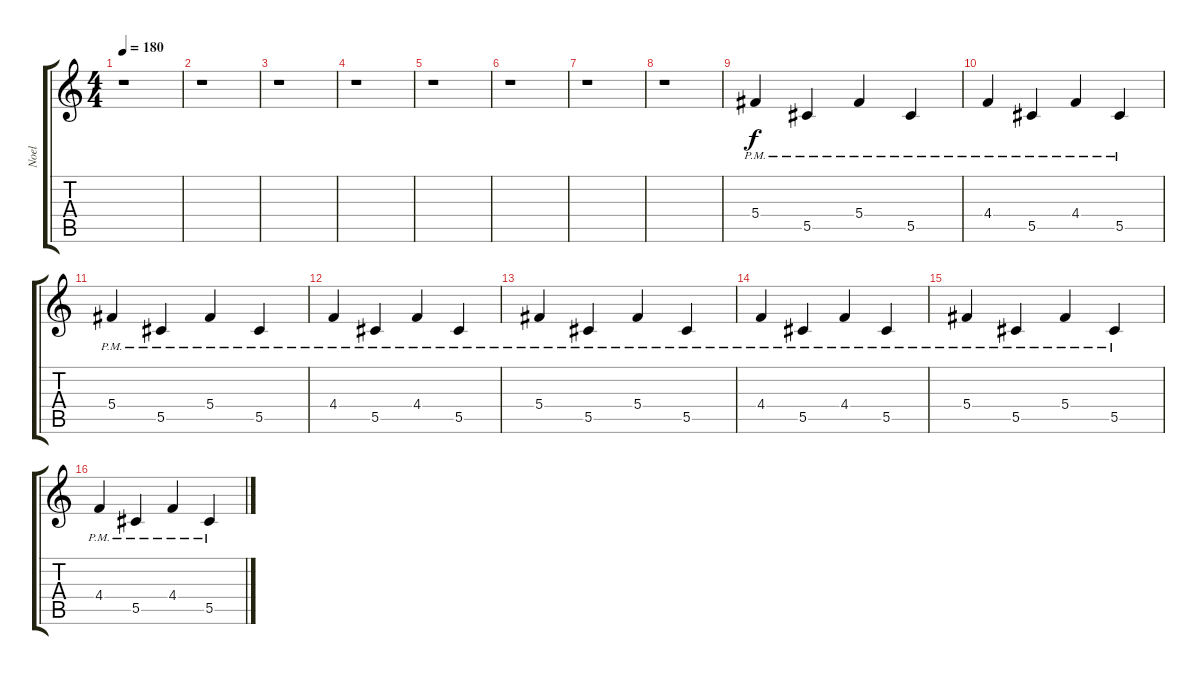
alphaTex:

\track ("Noel" "Noel") {instrument overdrivenguitar}
\staff {score tabs}
\tuning (Eb4 Bb3 Gb3 Db3 Ab2 Eb2) {hide}
\ts (4 4)
\tempo 180
\clef g2
\ks c
r.1{dy f} |
r.1 |
r.1 |
r.1 |
r.1 |
r.1 |
r.1 |
r.1 |
5.4{pm}.4 5.5{pm}.4 5.4{pm}.4 5.5{pm}.4 |
4.4{pm}.4 5.5{pm}.4 4.4{pm}.4 5.5{pm}.4 |
5.4{pm}.4 5.5{pm}.4 5.4{pm}.4 5.5{pm}.4 |
4.4{pm}.4 5.5{pm}.4 4.4{pm}.4 5.5{pm}.4 |
5.4{pm}.4 5.5{pm}.4 5.4{pm}.4 5.5{pm}.4 |
4.4{pm}.4 5.5{pm}.4 4.4{pm}.4 5.5{pm}.4 |
5.4{pm}.4 5.5{pm}.4 5.4{pm}.4 5.5{pm}.4 |
4.4{pm}.4 5.5{pm}.4 4.4{pm}.4 5.5{pm}.4
